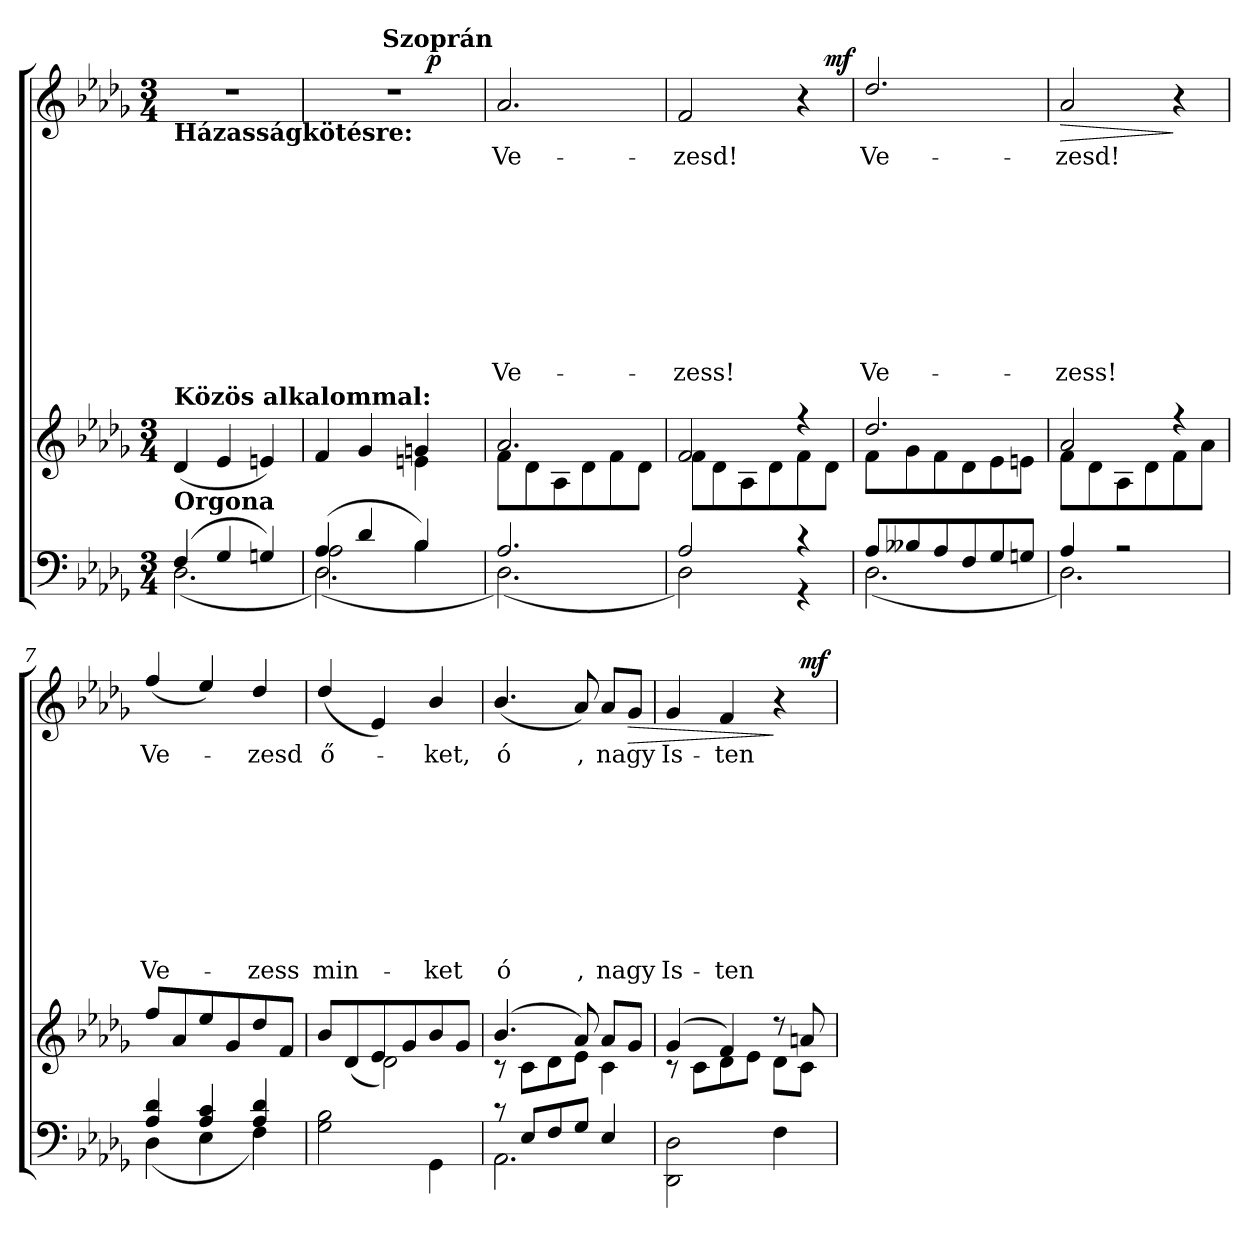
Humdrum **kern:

**kern	**kern	**kern	**text	**text	**text	**text	**text	**text	**text	**text	**text	**text	**dynam
*part3	*part2	*part1	*part1	*part1	*part1	*part1	*part1	*part1	*part1	*part1	*part1	*part1	*part1
*staff3	*staff2	*staff1	*staff1	*staff1	*staff1	*staff1	*staff1	*staff1	*staff1	*staff1	*staff1	*staff1	*staff1
*clefF4	*clefG2	*clefG2	*	*	*	*	*	*	*	*	*	*	*
*k[b-e-a-d-g-]	*k[b-e-a-d-g-]	*k[b-e-a-d-g-]	*	*	*	*	*	*	*	*	*	*	*
*D-:	*D-:	*D-:	*	*	*	*	*	*	*	*	*	*	*
*M3/4	*M3/4	*M3/4	*	*	*	*	*	*	*	*	*	*	*
=1	=1	=1	=1	=1	=1	=1	=1	=1	=1	=1	=1	=1	=1
*^	*	*	*	*	*	*	*	*	*	*	*	*	*
!	!	!	!LO:TX:b:B:t=Házasságkötésre&colon;	!	!	!	!	!	!	!	!	!	!	!
!	!	!LO:TX:a:B:t=Közös alkalommal&colon;	!	!	!	!	!	!	!	!	!	!	!	!
!LO:TX:a:B:t=Orgona	!	!	!	!	!	!	!	!	!	!	!	!	!	!
(>4F/	(<2.D-\	(<4d-/	2.r	.	.	.	.	.	.	.	.	.	.	.
4G-/	.	4e-/	.	.	.	.	.	.	.	.	.	.	.	.
4Gn/)	.	4en/)	.	.	.	.	.	.	.	.	.	.	.	.
=2	=2	=2	=2	=2	=2	=2	=2	=2	=2	=2	=2	=2	=2	=2
*	*^	*^	*^	*	*	*	*	*	*	*	*	*	*	*
*	*	*	*	*	*	*^	*	*	*	*	*	*	*	*	*	*	*
(>4A-/	(<2.D-\)	2A-\	4f/	2ryy	2.r	2ryy	4ryy	.	.	.	.	.	.	.	.	.	.	.
4d-/	.	.	4g-/	.	.	.	16.ryy	.	.	.	.	.	.	.	.	.	.	.
!	!	!	!	!	!	!	!LO:TX:a:B:t=Szoprán	!	!	!	!	!	!	!	!	!	!	!
.	.	.	.	.	.	.	4ryy	.	.	.	.	.	.	.	.	.	.	.
4B-/)	.	4B-\	4gn/	4en\	.	32ryy	.	.	.	.	.	.	.	.	.	.	.	.
!	!	!	!	!	!	!	!	!	!	!	!	!	!	!	!	!	!	!LO:DY:b
.	.	.	.	.	.	8..ryy	.	.	.	.	.	.	.	.	.	.	.	p
.	.	.	.	.	.	.	8ryy	.	.	.	.	.	.	.	.	.	.	.
.	.	.	.	.	.	.	32ryy	.	.	.	.	.	.	.	.	.	.	.
*	*v	*v	*	*	*v	*v	*v	*	*	*	*	*	*	*	*	*	*	*
=3	=3	=3	=3	=3	=3	=3	=3	=3	=3	=3	=3	=3	=3	=3	=3
*	*^	*	*	*^	*	*	*	*	*	*	*	*	*	*	*
*	*	*	*	*	*	*^	*	*	*	*	*	*	*	*	*	*	*
!	!	!	!	!	!	!	!	!LO:LY:b	!	!	!	!	!	!	!	!	!LO:LY:b	!
*	*v	*v	*	*	*v	*v	*v	*	*	*	*	*	*	*	*	*	*	*
2.A-/	(<2.D-\)	2.a-/	8f\L	2.a-/	Ve-	.	.	.	.	.	.	.	.	Ve-	.
.	.	.	8d-\	.	.	.	.	.	.	.	.	.	.	.	.
.	.	.	8A-\	.	.	.	.	.	.	.	.	.	.	.	.
.	.	.	8d-\	.	.	.	.	.	.	.	.	.	.	.	.
.	.	.	8f\	.	.	.	.	.	.	.	.	.	.	.	.
.	.	.	8d-\J	.	.	.	.	.	.	.	.	.	.	.	.
=4	=4	=4	=4	=4	=4	=4	=4	=4	=4	=4	=4	=4	=4	=4	=4
!	!	!	!	!	!LO:LY:b	!	!	!	!	!	!	!	!	!LO:LY:b	!
*	*	*	*	*^	*	*	*	*	*	*	*	*	*	*	*
2A-/	2D-\)	2f/	8f\L	2f/	2ryy	-zesd!	.	.	.	.	.	.	.	.	-zess!	.
.	.	.	8d-\	.	.	.	.	.	.	.	.	.	.	.	.	.
.	.	.	8A-\	.	.	.	.	.	.	.	.	.	.	.	.	.
.	.	.	8d-\	.	.	.	.	.	.	.	.	.	.	.	.	.
4r	4r	4rff	8f\	4r	8ryy	.	.	.	.	.	.	.	.	.	.	.
!	!	!	!	!	!	!	!	!	!	!	!	!	!	!	!	!LO:DY:a
.	.	.	8d-\J	.	8ryy	.	.	.	.	.	.	.	.	.	.	mf
*	*	*	*	*v	*v	*	*	*	*	*	*	*	*	*	*	*
=5	=5	=5	=5	=5	=5	=5	=5	=5	=5	=5	=5	=5	=5	=5	=5
*	*	*	*	*^	*	*	*	*	*	*	*	*	*	*	*
!	!	!	!	!	!	!LO:LY:b	!	!	!	!	!	!	!	!	!LO:LY:b	!
*	*	*	*	*v	*v	*	*	*	*	*	*	*	*	*	*	*
8A-/L	(<2.D-\	2.dd-/	8f\L	2.dd-/	Ve-	.	.	.	.	.	.	.	.	Ve-	.
8B--/	.	.	8g-\	.	.	.	.	.	.	.	.	.	.	.	.
8A-/	.	.	8f\	.	.	.	.	.	.	.	.	.	.	.	.
8F/	.	.	8d-\	.	.	.	.	.	.	.	.	.	.	.	.
8G-/	.	.	8e-\	.	.	.	.	.	.	.	.	.	.	.	.
8Gn/J	.	.	8en\J	.	.	.	.	.	.	.	.	.	.	.	.
=6	=6	=6	=6	=6	=6	=6	=6	=6	=6	=6	=6	=6	=6	=6	=6
!	!	!	!	!	!LO:LY:b	!	!	!	!	!	!	!	!	!LO:LY:b	!LO:HP:b
4A-/	2.D-\)	2a-/	8f\L	2a-/	-zesd!	.	.	.	.	.	.	.	.	-zess!	>
.	.	.	8d-\	.	.	.	.	.	.	.	.	.	.	.	.
2r	.	.	8A-\	.	.	.	.	.	.	.	.	.	.	.	.
.	.	.	8d-\	.	.	.	.	.	.	.	.	.	.	.	.
.	.	4rff	8f\	4r	.	.	.	.	.	.	.	.	.	.	]
.	.	.	8a-\J	.	.	.	.	.	.	.	.	.	.	.	.
*	*	*v	*v	*	*	*	*	*	*	*	*	*	*	*	*
!!LO:LB:g=z
=7	=7	=7	=7	=7	=7	=7	=7	=7	=7	=7	=7	=7	=7	=7
*	*	*^	*	*	*	*	*	*	*	*	*	*	*	*
!	!	!	!	!	!LO:LY:b	!	!	!	!	!	!	!	!	!LO:LY:b	!
*	*	*v	*v	*	*	*	*	*	*	*	*	*	*	*	*
4A-/ 4d-/	(<4D-\	8ff/L	(>4ff/	Ve-	.	.	.	.	.	.	.	.	Ve-	.
.	.	8a-/	.	.	.	.	.	.	.	.	.	.	.	.
4A-/ 4c/	4E-\	8ee-/	4ee-/)	.	.	.	.	.	.	.	.	.	.	.
.	.	8g-/	.	.	.	.	.	.	.	.	.	.	.	.
!	!	!	!	!LO:LY:b	!	!	!	!	!	!	!	!	!LO:LY:b	!
4A-/ 4d-/	4F\)	8dd-/	4dd-/	-zesd	.	.	.	.	.	.	.	.	-zess	.
.	.	8f/J	.	.	.	.	.	.	.	.	.	.	.	.
*v	*v	*	*	*	*	*	*	*	*	*	*	*	*	*
=8	=8	=8	=8	=8	=8	=8	=8	=8	=8	=8	=8	=8	=8
*	*^	*	*	*	*	*	*	*	*	*	*	*	*
!	!	!	!	!LO:LY:b	!	!	!	!	!	!	!	!	!LO:LY:b	!
2G-\ 2B-\	8b-/L	4ryy	(>4dd-/	ő-	.	.	.	.	.	.	.	.	min-	.
.	(<8d-/	.	.	.	.	.	.	.	.	.	.	.	.	.
.	8e-/	2d-\)	4e-/)	.	.	.	.	.	.	.	.	.	.	.
.	8g-/	.	.	.	.	.	.	.	.	.	.	.	.	.
!	!	!	!	!LO:LY:b	!	!	!	!	!	!	!	!	!LO:LY:b	!
4GG-\	8b-/	.	4b-/	-ket,	.	.	.	.	.	.	.	.	-ket	.
.	8g-/J	.	.	.	.	.	.	.	.	.	.	.	.	.
=9	=9	=9	=9	=9	=9	=9	=9	=9	=9	=9	=9	=9	=9	=9
*^	*	*	*	*	*	*	*	*	*	*	*	*	*	*
!	!	!	!	!	!LO:LY:b	!	!	!	!	!	!	!	!	!LO:LY:b	!
8rB	2.AA-\	(4.b-/	8rB	(>4.b-/	ó	.	.	.	.	.	.	.	.	ó	.
8E-/L	.	.	8c\L	.	.	.	.	.	.	.	.	.	.	.	.
8F/	.	.	8d-\	.	.	.	.	.	.	.	.	.	.	.	.
!	!	!	!	!	!LO:LY:b	!	!	!	!	!	!	!	!	!LO:LY:b	!
8G-/J	.	8a-/)	8e-\J	8a-/)	,	.	.	.	.	.	.	.	.	,	.
!	!	!	!	!	!LO:LY:b	!	!	!	!	!	!	!	!	!LO:LY:b	!
4E-/	.	8a-/L	4c\	8a-/L	nagy	.	.	.	.	.	.	.	.	nagy	.
!	!	!	!	!	!	!	!	!	!	!	!	!	!	!	!LO:HP:b
.	.	8g-/J	.	8g-/J	.	.	.	.	.	.	.	.	.	.	>
*v	*v	*	*	*	*	*	*	*	*	*	*	*	*	*	*
=10	=10	=10	=10	=10	=10	=10	=10	=10	=10	=10	=10	=10	=10	=10
!	!	!	!	!LO:LY:b	!	!	!	!	!	!	!	!	!LO:LY:b	!
*	*	*	*^	*	*	*	*	*	*	*	*	*	*	*
2DD-\ 2D-\	(4g-/	8rB	4g-/	2ryy	Is-	.	.	.	.	.	.	.	.	Is-	.
.	.	8c\L	.	.	.	.	.	.	.	.	.	.	.	.	.
!	!	!	!	!	!LO:LY:b	!	!	!	!	!	!	!	!	!LO:LY:b	!
.	4f/)	8d-\	4f/	.	-ten	.	.	.	.	.	.	.	.	-ten	.
.	.	8e-\J	.	.	.	.	.	.	.	.	.	.	.	.	.
4F\	8rdd	8d-\L	4r	8ryy	.	.	.	.	.	.	.	.	.	.	]
!	!	!	!	!	!	!	!	!	!	!	!	!	!	!	!LO:DY:a
.	8an/	8c\J	.	8ryy	.	.	.	.	.	.	.	.	.	.	mf
*	*v	*v	*	*	*	*	*	*	*	*	*	*	*	*	*
*	*	*v	*v	*	*	*	*	*	*	*	*	*	*	*
=	=	=	=	=	=	=	=	=	=	=	=	=	=
*-	*-	*-	*-	*-	*-	*-	*-	*-	*-	*-	*-	*-	*-
